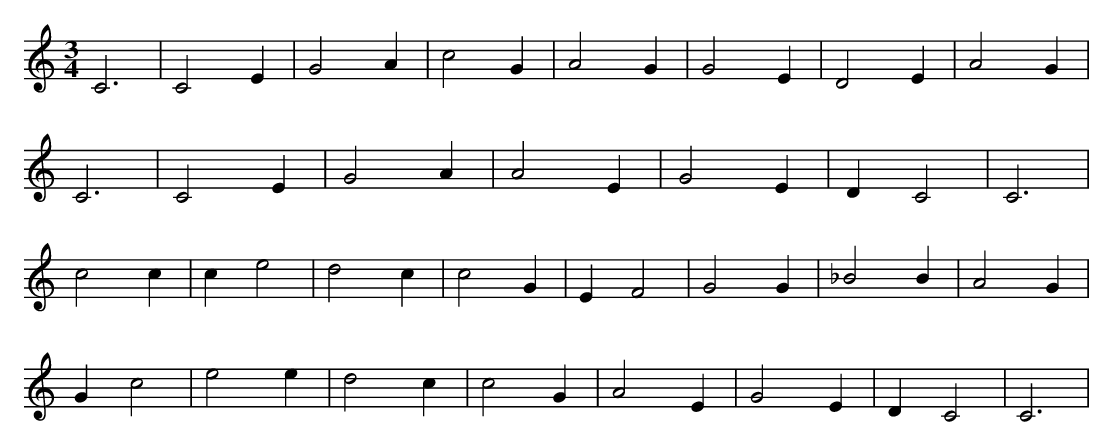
X:1
M:3/4
K:C
C6|C4 E2|G4 A2|c4 G2|A4 G2|G4 E2|D4 E2|A4 G2|
C6|C4 E2|G4 A2|A4 E2|G4 E2|D2 C4|C6|
c4 c2|c2 e4|d4 c2|c4 G2|E2 F4|G4 G2|_B4 B2|A4 G2|
G2 c4|e4 e2|d4 c2|c4 G2|A4 E2|G4 E2|D2 C4|C6|
